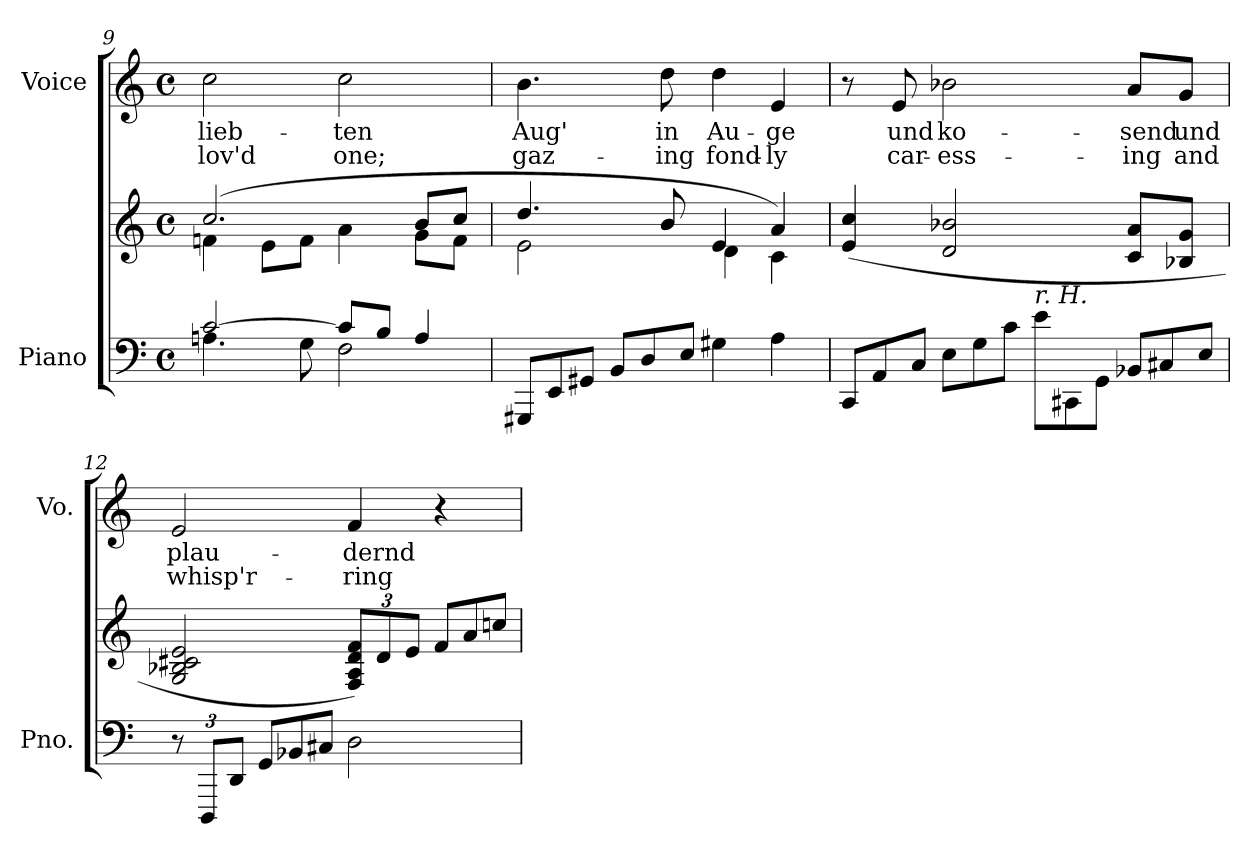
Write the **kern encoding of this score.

**kern	**kern	**kern	**text	**text
*part2	*part2	*part1	*part1	*part1
*staff3	*staff2	*staff1	*staff1	*staff1
*I"Piano	*	*I"Voice	*	*
*I'Pno.	*	*I'Vo.	*	*
*clefF4	*clefG2	*clefG2	*	*
*k[]	*k[]	*k[]	*	*
*M4/4	*M4/4	*M4/4	*	*
*met(c)	*met(c)	*met(c)	*	*
=9	=9	=9	=9	=9
*^	*^	*	*	*
!	!	!	!	!	!LO:LY:b	!LO:LY:b
[2c/	4.An\	(2.cc/	4fn\	2cc\	-lieb-	-lov'd
.	.	.	8e\L	.	.	.
.	8G\	.	8f\J	.	.	.
!	!	!	!	!	!LO:LY:b	!LO:LY:b
8c/L]	2F\	.	4a\	2cc\	-ten	one;
8B/J	.	.	.	.	.	.
4A/	.	8b/L	8g\L	.	.	.
.	.	8cc/J	8f\J	.	.	.
*v	*v	*	*	*	*	*
!!LO:LB:g=z
=10	=10	=10	=10	=10	=10
*Xtuplet	*	*	*	*	*
!	!	!	!	!LO:LY:b	!LO:LY:b
12GGG#X/L	4.dd/	2e\	4.b\	Aug'	gaz-
12EE/	.	.	.	.	.
12GG#X/J	.	.	.	.	.
12BB/L	.	.	.	.	.
12D/	.	.	.	.	.
!	!	!	!	!LO:LY:b	!LO:LY:b
.	8b/	.	8dd\	in	-ing
12E/J	.	.	.	.	.
!	!	!	!	!LO:LY:b	!LO:LY:b
4G#X\	4e/	4d\	4dd\	Au-	fond-
!	!	!	!	!LO:LY:b	!LO:LY:b
4A\	4a/)	4c\	4e/	-ge	-ly
*	*v	*v	*	*	*
=11	=11	=11	=11	=11
12CC/L	(4e/ 4cc/	8r	.	.
12AA/	.	.	.	.
!	!	!	!LO:LY:b	!LO:LY:b
.	.	8e/	und	car-
12C/J	.	.	.	.
!	!	!	!LO:LY:b	!LO:LY:b
12E\L	2d/ 2b-X/	2b-X\	ko-	-ess-
12G\	.	.	.	.
12c\J	.	.	.	.
!LO:TX:a:i:t=r. H.	!	!	!	!
12e\L	.	.	.	.
12CC#X\	.	.	.	.
12GG\J	.	.	.	.
!	!	!	!LO:LY:b	!LO:LY:b
12BB-X/L	8c/ 8a/L	8a/L	-send	-ing
12C#X/	.	.	.	.
!	!	!	!LO:LY:b	!LO:LY:b
.	8B-X/ 8g/J	8g/J	und	and
12E/J	.	.	.	.
=12	=12	=12	=12	=12
*tuplet	*	*	*	*
*Xbrackettup	*	*	*	*
!	!	!	!LO:LY:b	!LO:LY:b
12r	2G/ 2B-X/ 2c#X/ 2e/	2e/	plau-	whisp'r-
12DDD/L	.	.	.	.
12DD/J	.	.	.	.
*Xtuplet	*	*	*	*
12GG/L	.	.	.	.
12BB-X/	.	.	.	.
12C#X/J	.	.	.	.
*	*Xbrackettup	*	*	*
!	!	!	!LO:LY:b	!LO:LY:b
2D\	12F/ 12A/ 12d/ 12f/L)	4f/	-dernd	-ring
.	12d/	.	.	.
.	12e/J	.	.	.
*	*Xtuplet	*	*	*
.	12f/L	4r	.	.
.	12a/	.	.	.
.	12ccn/J	.	.	.
=	=	=	=	=
*-	*-	*-	*-	*-
